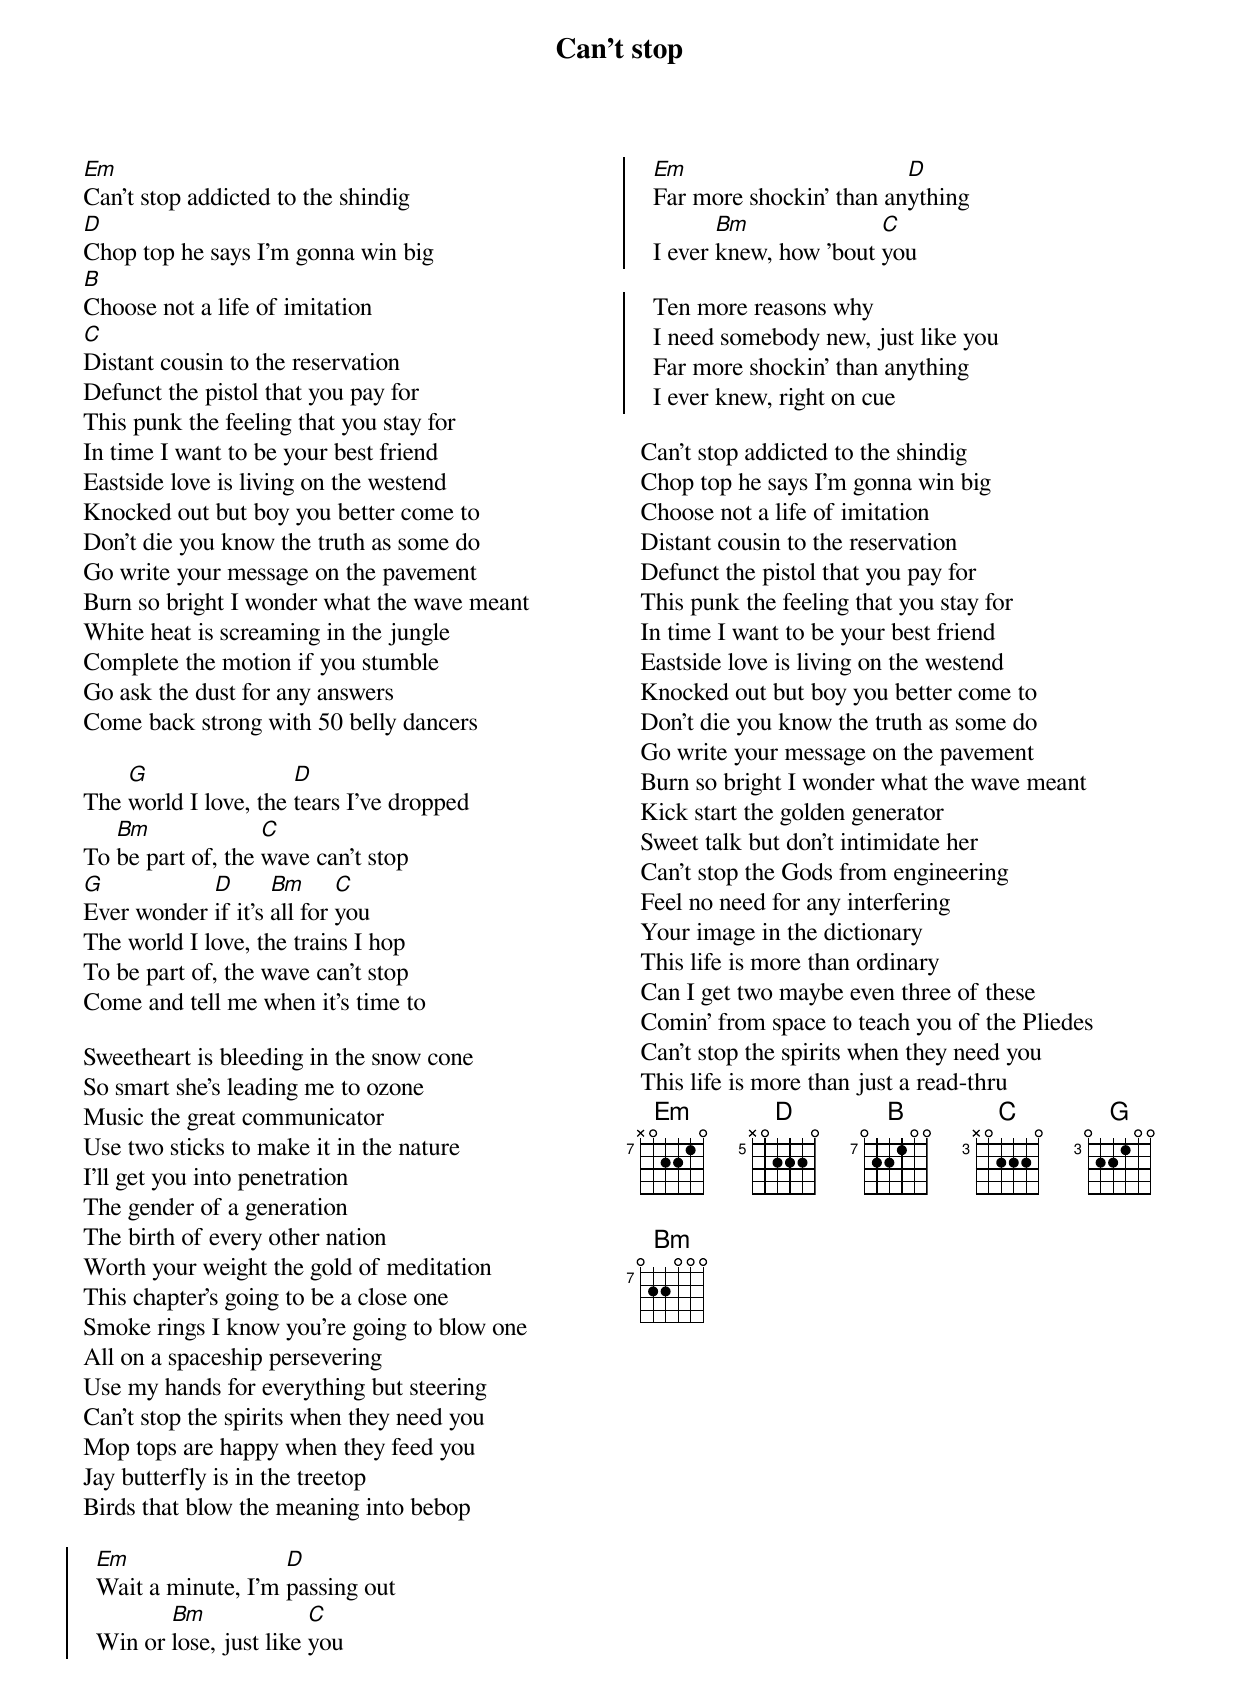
{title: Can't stop}
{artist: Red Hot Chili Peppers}
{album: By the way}
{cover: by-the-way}
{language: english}
{columns: 2}
{define: Em base-fret 7 frets X 0 2 2 1 0}
{define: D base-fret 5 frets X 0 2 2 2 0}
{define: B base-fret 7 frets 0 2 2 1 0 0}
{define: C base-fret 3 frets X 0 2 2 2 0}
{define: G base-fret 3 frets 0 2 2 1 0 0}
{define: Bm base-fret 7 frets 0 2 2 0 0 0}

[Em]Can't stop addicted to the shindig
[D]Chop top he says I'm gonna win big
[B]Choose not a life of imitation
[C]Distant cousin to the reservation
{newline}
Defunct the pistol that you pay for
This punk the feeling that you stay for
In time I want to be your best friend
Eastside love is living on the westend
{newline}
Knocked out but boy you better come to
Don't die you know the truth as some do
Go write your message on the pavement
Burn so bright I wonder what the wave meant
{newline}
White heat is screaming in the jungle
Complete the motion if you stumble
Go ask the dust for any answers
Come back strong with 50 belly dancers

The [G]world I love, the [D]tears I've dropped
To [Bm]be part of, the [C]wave can't stop
[G]Ever wonder [D]if it's [Bm]all for [C]you
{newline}
The world I love, the trains I hop
To be part of, the wave can't stop
Come and tell me when it's time to

Sweetheart is bleeding in the snow cone
So smart she's leading me to ozone
Music the great communicator
Use two sticks to make it in the nature
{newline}
I'll get you into penetration
The gender of a generation
The birth of every other nation
Worth your weight the gold of meditation
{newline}
This chapter's going to be a close one
Smoke rings I know you're going to blow one
All on a spaceship persevering
Use my hands for everything but steering
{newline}
Can't stop the spirits when they need you
Mop tops are happy when they feed you
Jay butterfly is in the treetop
Birds that blow the meaning into bebop

{start_of_chorus}
  [Em]Wait a minute, I'm [D]passing out
  Win or [Bm]lose, just like [C]you
  [Em]Far more shockin' than an[D]ything
  I ever [Bm]knew, how 'bout [C]you
{end_of_chorus}

{start_of_chorus}
  Ten more reasons why
  I need somebody new, just like you
  Far more shockin' than anything
  I ever knew, right on cue
{end_of_chorus}

Can't stop addicted to the shindig
Chop top he says I'm gonna win big
Choose not a life of imitation
Distant cousin to the reservation
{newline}
Defunct the pistol that you pay for
This punk the feeling that you stay for
In time I want to be your best friend
Eastside love is living on the westend
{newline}
Knocked out but boy you better come to
Don't die you know the truth as some do
Go write your message on the pavement
Burn so bright I wonder what the wave meant
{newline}
Kick start the golden generator
Sweet talk but don't intimidate her
Can't stop the Gods from engineering
Feel no need for any interfering
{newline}
Your image in the dictionary
This life is more than ordinary
Can I get two maybe even three of these
Comin' from space to teach you of the Pliedes
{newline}
Can't stop the spirits when they need you
This life is more than just a read-thru
